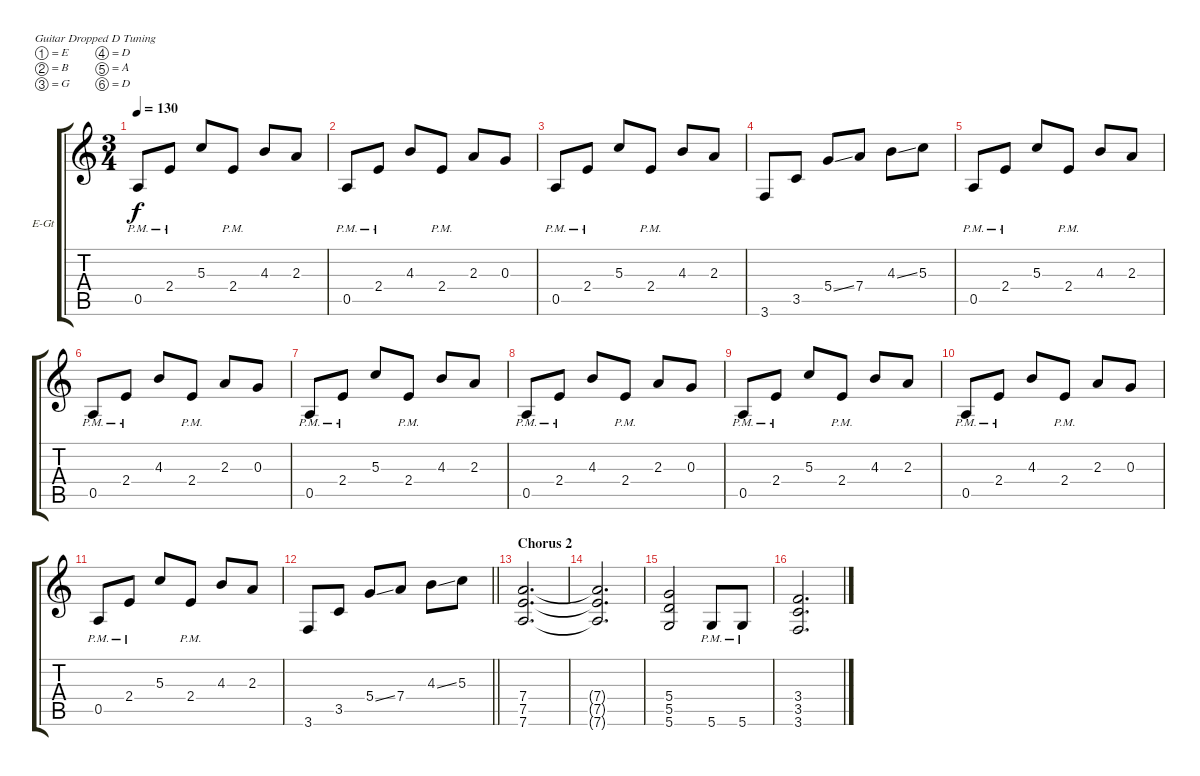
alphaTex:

\bracketExtendMode groupsimilarinstruments
\firstSystemTrackNameOrientation horizontal
\otherSystemsTrackNameOrientation horizontal
\track ("Lead Guitar" "E-Gt") {instrument distortionguitar}
\staff {score tabs}
\tuning (E4 B3 G3 D3 A2 D2)
\ts (3 4)
\tempo 130
\clef g2
\ks c
0.5{pm}.8{dy f} 2.4{pm}.8 5.3.8 2.4{pm}.8 4.3.8 2.3.8 |
0.5{pm}.8 2.4{pm}.8 4.3.8 2.4{pm}.8 2.3.8 0.3.8 |
0.5{pm}.8 2.4{pm}.8 5.3.8 2.4{pm}.8 4.3.8 2.3.8 |
3.6.8 3.5.8 5.4{ss}.8 7.4.8 4.3{ss}.8 5.3.8 |
0.5{pm}.8 2.4{pm}.8 5.3.8 2.4{pm}.8 4.3.8 2.3.8 |
0.5{pm}.8 2.4{pm}.8 4.3.8 2.4{pm}.8 2.3.8 0.3.8 |
0.5{pm}.8 2.4{pm}.8 5.3.8 2.4{pm}.8 4.3.8 2.3.8 |
0.5{pm}.8 2.4{pm}.8 4.3.8 2.4{pm}.8 2.3.8 0.3.8 |
0.5{pm}.8 2.4{pm}.8 5.3.8 2.4{pm}.8 4.3.8 2.3.8 |
0.5{pm}.8 2.4{pm}.8 4.3.8 2.4{pm}.8 2.3.8 0.3.8 |
0.5{pm}.8 2.4{pm}.8 5.3.8 2.4{pm}.8 4.3.8 2.3.8 |
\barLineRight lightlight
3.6.8 3.5.8 5.4{ss}.8 7.4.8 4.3{ss}.8 5.3.8 |
\section ("" "Chorus 2")
(7.4 7.5 7.6).2{d} |
(7.4{t} 7.5{t} 7.6{t}).2{d} |
(5.4 5.5 5.6).2 5.6{pm}.8 5.6{pm}.8 |
(3.4 3.5 3.6).2{d}
